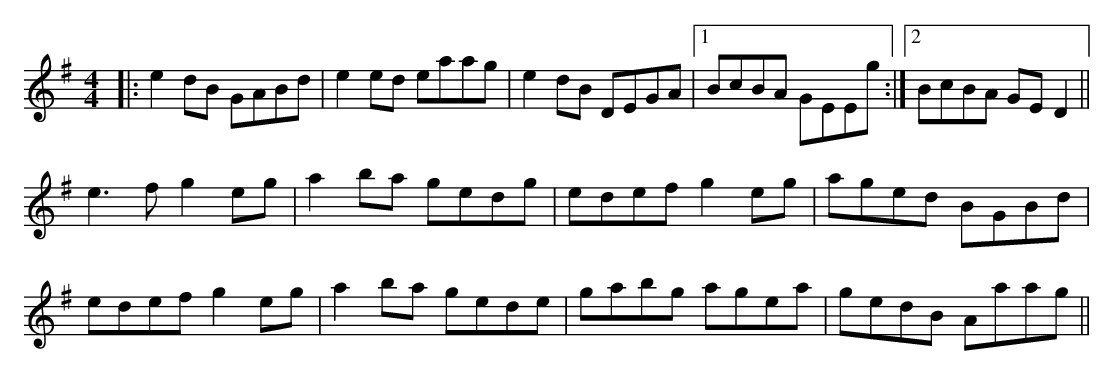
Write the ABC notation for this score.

X:1
M:4/4
K:Ador
|:e2dB GABd|e2ed eaag|e2dB DEGA|1 BcBA GEEg:|2 BcBA GED2||
e3f g2eg|a2ba gedg|edef g2eg|aged BGBd|
edef g2eg|a2ba gede|gabg agea|gedB Aaag||
